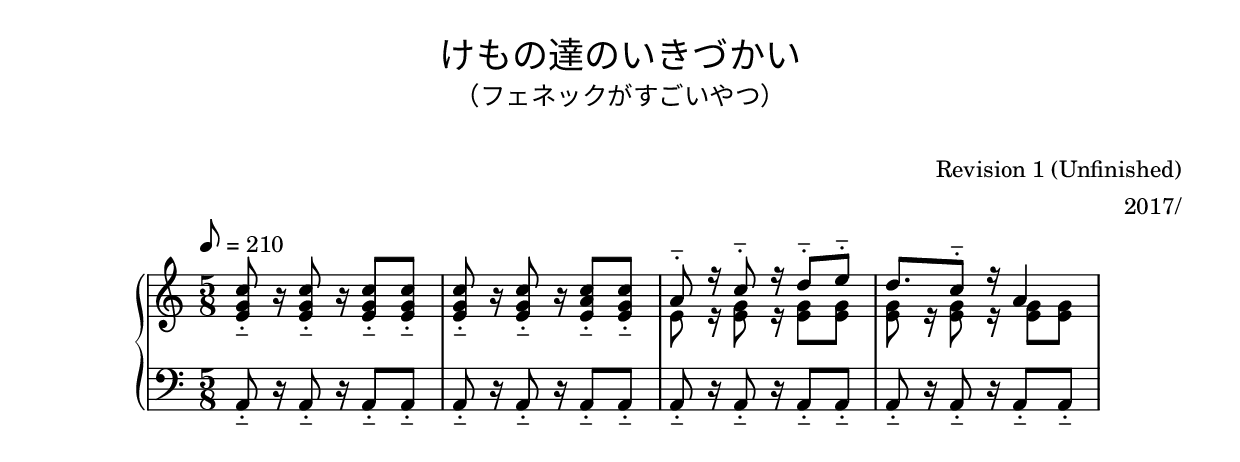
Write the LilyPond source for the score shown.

\version "2.19.59"

\include "stylesheet.ily"

cleft = \change Staff = "left"
ccenter = \change Staff = "center"
cright = \change Staff = "right"

\header {
  title = "けもの達のいきづかい"
  nickname = "（フェネックがすごいやつ）"
  revision = "Revision 1 (Unfinished)"
  date = "2017/"
}

\paper {
}

global = {
  \time 5/8
  \tempo 8 = 210
  \set Timing.baseMoment = #(ly:make-moment 1/16)
  \set Timing.beatStructure = #'(6 4)
  \key a \minor

}

right = << \global \relative {
  \clef treble
  <e' g c>8-_ r16 q8-_ r16 q8-_ q-_ | q8-_ r16 q8-_ r16 <e a c>8-_ <e g c>-_ |
  << { a8-_ r16 c8-_ r16 d8-_ e-_ | d8. c8-_ r16 a4 } \\ { e8 r16 <e g>8 r16 q8 q | q8 r16 q8 r16 q8 q } >>
} >>

left = << \global \relative {
  \clef bass
  a,8-_ r16 a8-_ r16 a8-_ a-_ | a8-_ r16 a8-_ r16 a8-_ a-_ |
  a8-_ r16 a8-_ r16 a8-_ a-_ | a8-_ r16 a8-_ r16 a8-_ a-_ |
} >>

dynamics = {

}

pedal = {

}

\score {
  <<
    \new PianoStaff \with {
      connectArpeggios = ##t
    } <<
      \new Staff = "right" \right
      \new PianoDynamics = "dynamics" \dynamics
      \new Staff = "left" \left
      \new PianoPedal = "pedal" \pedal
    >>
  >>
  \layout {}
  \midi {}
}